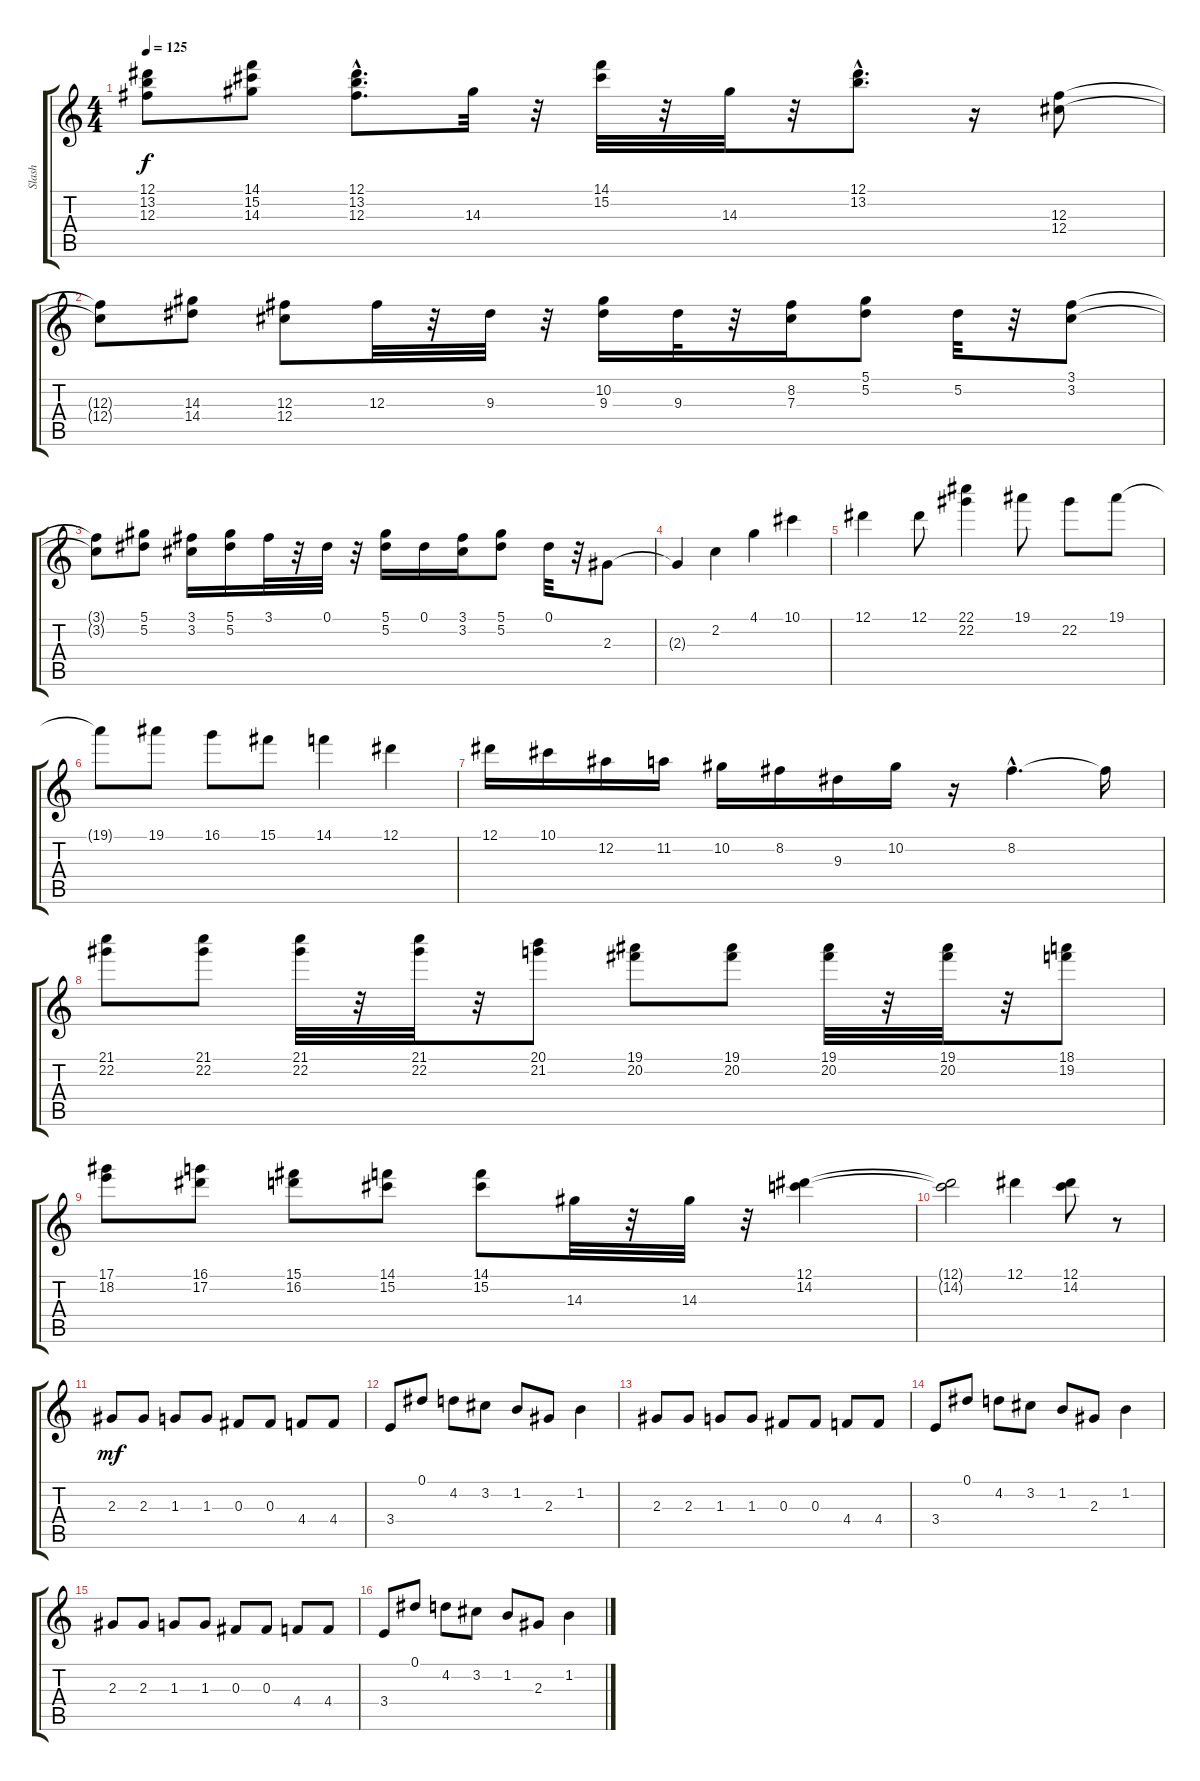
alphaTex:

\track ("Slash" "Slash") {instrument overdrivenguitar}
\staff {score tabs}
\tuning (Eb4 Bb3 Gb3 Db3 Ab2 Eb2) {hide}
\ts (4 4)
\tempo 125
\clef g2
\ks c
(12.1{t} 13.2{t} 12.3{t}).8{dy f} (14.1 15.2 14.3).8 (12.1{hac} 13.2{hac} 12.3{hac}).8{d} 14.3.32 r.32 (14.1 15.2).32 r.32 14.3.32 r.32 (12.1{hac} 13.2{hac}).8{d} r.16 (12.3 12.4).8 |
(12.3{t} 12.4{t}).8 (14.3 14.4).8 (12.3 12.4).8 12.3.32 r.32 9.3.32 r.32 (10.2 9.3).16 9.3.32 r.32 (8.2 7.3).16 (5.1 5.2).8 5.2.32 r.32 (3.1 3.2).8 |
(3.1{t} 3.2{t}).8 (5.1 5.2).8 (3.1 3.2).16 (5.1 5.2).16 3.1.32 r.32 0.1.32 r.32 (5.1 5.2).16 0.1.16 (3.1 3.2).16 (5.1 5.2).8 0.1.32 r.32 2.3.8 |
2.3{t}.4 2.2.4 4.1.4 10.1.4 |
12.1.4 12.1.8 (22.1 22.2).4 19.1.8 22.2.8 19.1.8 |
19.1{t}.8 19.1.8 16.1.8 15.1.8 14.1.4 12.1.4 |
12.1.16 10.1.16 12.2.16 11.2.16 10.2.16 8.2.16 9.3.16 10.2.16 r.16 8.2{hac}.4{d} 8.2{t}.16 |
(21.1 22.2).8 (21.1 22.2).8 (21.1 22.2).32 r.32 (21.1 22.2).32 r.32 (20.1 21.2).8 (19.1 20.2).8 (19.1 20.2).8 (19.1 20.2).32 r.32 (19.1 20.2).32 r.32 (18.1 19.2).8 |
(17.1 18.2).8 (16.1 17.2).8 (15.1 16.2).8 (14.1 15.2).8 (14.1 15.2).8 14.3.32 r.32 14.3.32 r.32 (12.1 14.2).4 |
(12.1{t} 14.2{t}).2 12.1.4 (12.1 14.2).8 r.8 |
2.3.8{dy mf} 2.3.8 1.3.8 1.3.8 0.3.8 0.3.8 4.4.8 4.4.8 |
3.4.8 0.1.8 4.2.8 3.2.8 1.2.8 2.3.8 1.2.4 |
2.3.8 2.3.8 1.3.8 1.3.8 0.3.8 0.3.8 4.4.8 4.4.8 |
3.4.8 0.1.8 4.2.8 3.2.8 1.2.8 2.3.8 1.2.4 |
2.3.8 2.3.8 1.3.8 1.3.8 0.3.8 0.3.8 4.4.8 4.4.8 |
3.4.8 0.1.8 4.2.8 3.2.8 1.2.8 2.3.8 1.2.4
